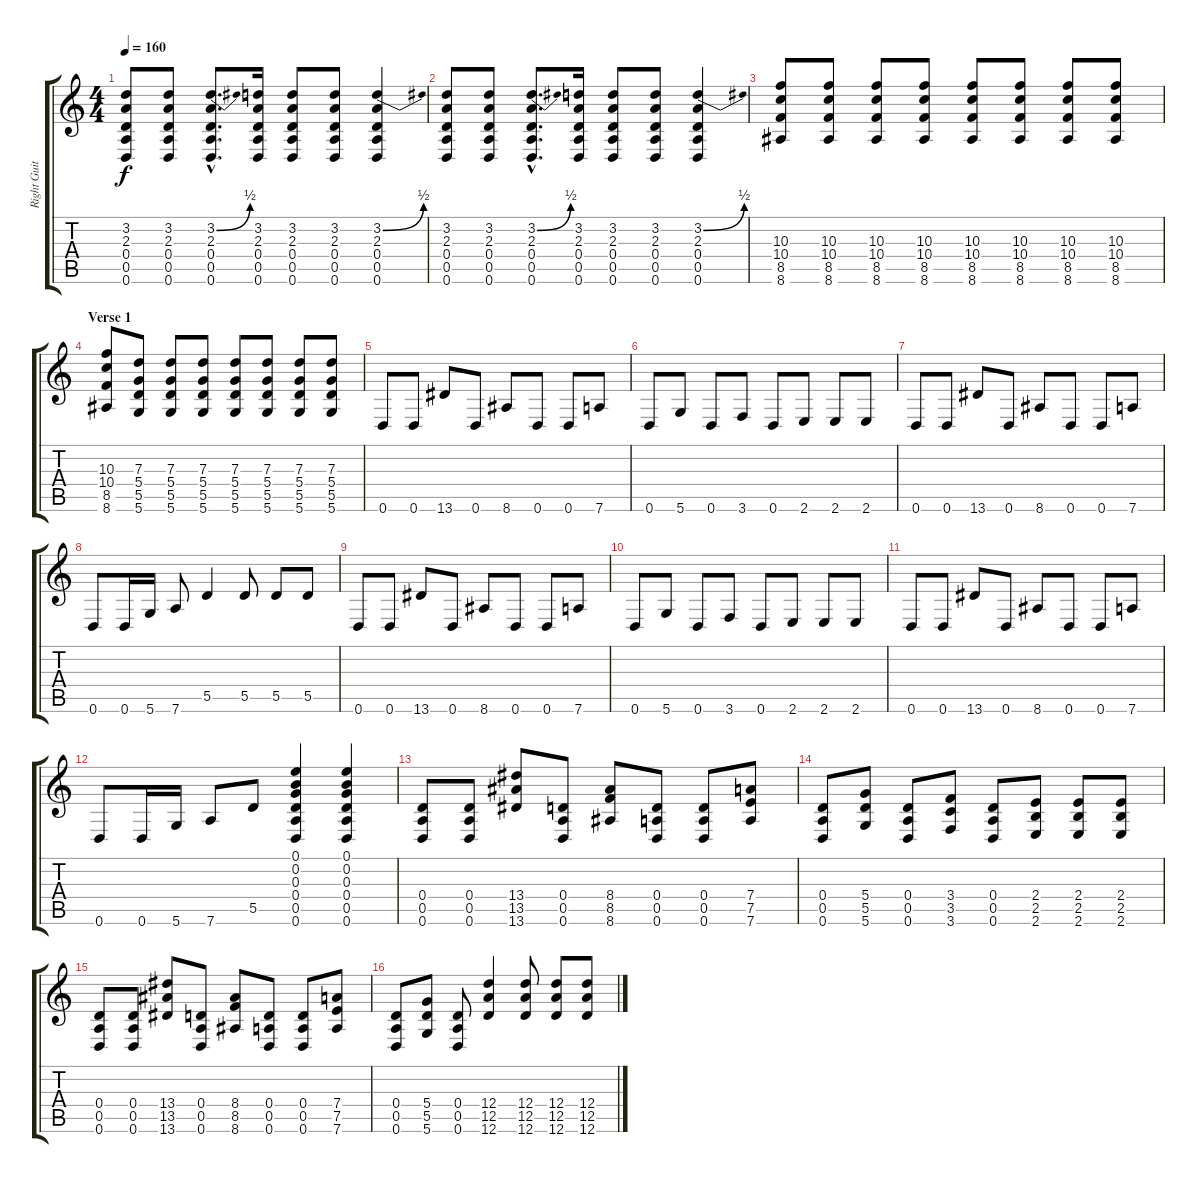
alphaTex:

\track ("Right Guitar" "Right Guit") {instrument overdrivenguitar}
\staff {score tabs}
\tuning (E4 B3 G3 D3 A2 D2) {hide}
\ts (4 4)
\tempo 160
\clef g2
\ks c
(3.2 2.3 0.4 0.5 0.6).8{dy f} (3.2 2.3 0.4 0.5 0.6).8 (3.2{be (bend 0 0 60 2) hac} 2.3{hac} 0.4{hac} 0.5{hac} 0.6{hac}).8{d} (3.2 2.3 0.4 0.5 0.6).16 (3.2 2.3 0.4 0.5 0.6).8 (3.2 2.3 0.4 0.5 0.6).8 (3.2{be (bend 0 0 60 2)} 2.3 0.4 0.5 0.6).4 |
(3.2 2.3 0.4 0.5 0.6).8 (3.2 2.3 0.4 0.5 0.6).8 (3.2{be (bend 0 0 60 2) hac} 2.3{hac} 0.4{hac} 0.5{hac} 0.6{hac}).8{d} (3.2 2.3 0.4 0.5 0.6).16 (3.2 2.3 0.4 0.5 0.6).8 (3.2 2.3 0.4 0.5 0.6).8 (3.2{be (bend 0 0 60 2)} 2.3 0.4 0.5 0.6).4 |
(10.3 10.4 8.5 8.6).8 (10.3 10.4 8.5 8.6).8 (10.3 10.4 8.5 8.6).8 (10.3 10.4 8.5 8.6).8 (10.3 10.4 8.5 8.6).8 (10.3 10.4 8.5 8.6).8 (10.3 10.4 8.5 8.6).8 (10.3 10.4 8.5 8.6).8 |
\section ("" "Verse 1")
(10.3 10.4 8.5 8.6).8 (7.3 5.4 5.5 5.6).8 (7.3 5.4 5.5 5.6).8 (7.3 5.4 5.5 5.6).8 (7.3 5.4 5.5 5.6).8 (7.3 5.4 5.5 5.6).8 (7.3 5.4 5.5 5.6).8 (7.3 5.4 5.5 5.6).8 |
0.6.8 0.6.8 13.6.8 0.6.8 8.6.8 0.6.8 0.6.8 7.6.8 |
0.6.8 5.6.8 0.6.8 3.6.8 0.6.8 2.6.8 2.6.8 2.6.8 |
0.6.8 0.6.8 13.6.8 0.6.8 8.6.8 0.6.8 0.6.8 7.6.8 |
0.6.8 0.6.16 5.6.16 7.6.8 5.5.4 5.5.8 5.5.8 5.5.8 |
0.6.8 0.6.8 13.6.8 0.6.8 8.6.8 0.6.8 0.6.8 7.6.8 |
0.6.8 5.6.8 0.6.8 3.6.8 0.6.8 2.6.8 2.6.8 2.6.8 |
0.6.8 0.6.8 13.6.8 0.6.8 8.6.8 0.6.8 0.6.8 7.6.8 |
0.6.8 0.6.16 5.6.16 7.6.8 5.5.8 (0.1 0.2 0.3 0.4 0.5 0.6).4 (0.1 0.2 0.3 0.4 0.5 0.6).4 |
(0.4 0.5 0.6).8 (0.4 0.5 0.6).8 (13.4 13.5 13.6).8 (0.4 0.5 0.6).8 (8.4 8.5 8.6).8 (0.4 0.5 0.6).8 (0.4 0.5 0.6).8 (7.4 7.5 7.6).8 |
(0.4 0.5 0.6).8 (5.4 5.5 5.6).8 (0.4 0.5 0.6).8 (3.4 3.5 3.6).8 (0.4 0.5 0.6).8 (2.4 2.5 2.6).8 (2.4 2.5 2.6).8 (2.4 2.5 2.6).8 |
(0.4 0.5 0.6).8 (0.4 0.5 0.6).8 (13.4 13.5 13.6).8 (0.4 0.5 0.6).8 (8.4 8.5 8.6).8 (0.4 0.5 0.6).8 (0.4 0.5 0.6).8 (7.4 7.5 7.6).8 |
(0.4 0.5 0.6).8 (5.4 5.5 5.6).8 (0.4 0.5 0.6).8 (12.4 12.5 12.6).4 (12.4 12.5 12.6).8 (12.4 12.5 12.6).8 (12.4 12.5 12.6).8
